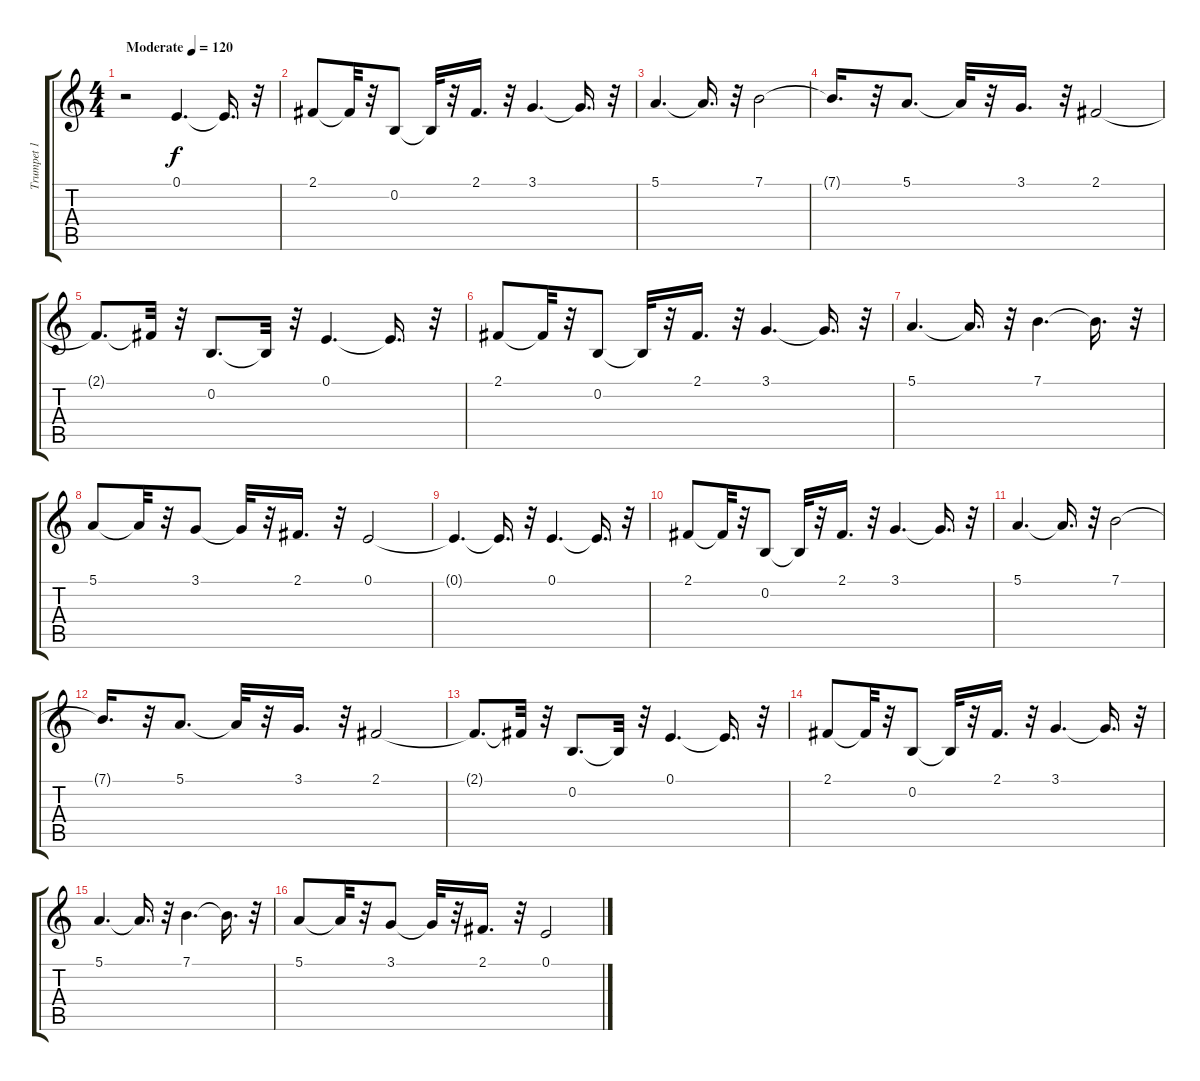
\track ("Trumpet 1 #2 (MIDI)" "Trumpet 1 ") {instrument trumpet}
\staff {score tabs}
\tuning (E4 B3 G3 D3 A2 E2) {hide}
\ts (4 4)
\tempo (120 "Moderate")
\clef g2
\ks c
r.2{dy f instrument trumpet} 0.1.4{d} 0.1{t}.16{d} r.32 |
2.1.8 2.1{t}.32 r.32 0.2.8 0.2{t}.32 r.32 2.1.16{d} r.32 3.1.4{d} 3.1{t}.16{d} r.32 |
5.1.4{d} 5.1{t}.16{d} r.32 7.1.2 |
7.1{t}.16{d} r.32 5.1.8{d} 5.1{t}.32 r.32 3.1.16{d} r.32 2.1.2 |
2.1{t}.8{d} 2.1{t}.32 r.32 0.2.8{d} 0.2{t}.32 r.32 0.1.4{d} 0.1{t}.16{d} r.32 |
2.1.8 2.1{t}.32 r.32 0.2.8 0.2{t}.32 r.32 2.1.16{d} r.32 3.1.4{d} 3.1{t}.16{d} r.32 |
5.1.4{d} 5.1{t}.16{d} r.32 7.1.4{d} 7.1{t}.16{d} r.32 |
5.1.8 5.1{t}.32 r.32 3.1.8 3.1{t}.32 r.32 2.1.16{d} r.32 0.1.2 |
0.1{t}.4{d} 0.1{t}.16{d} r.32 0.1.4{d} 0.1{t}.16{d} r.32 |
2.1.8 2.1{t}.32 r.32 0.2.8 0.2{t}.32 r.32 2.1.16{d} r.32 3.1.4{d} 3.1{t}.16{d} r.32 |
5.1.4{d} 5.1{t}.16{d} r.32 7.1.2 |
7.1{t}.16{d} r.32 5.1.8{d} 5.1{t}.32 r.32 3.1.16{d} r.32 2.1.2 |
2.1{t}.8{d} 2.1{t}.32 r.32 0.2.8{d} 0.2{t}.32 r.32 0.1.4{d} 0.1{t}.16{d} r.32 |
2.1.8 2.1{t}.32 r.32 0.2.8 0.2{t}.32 r.32 2.1.16{d} r.32 3.1.4{d} 3.1{t}.16{d} r.32 |
5.1.4{d} 5.1{t}.16{d} r.32 7.1.4{d} 7.1{t}.16{d} r.32 |
5.1.8 5.1{t}.32 r.32 3.1.8 3.1{t}.32 r.32 2.1.16{d} r.32 0.1.2
